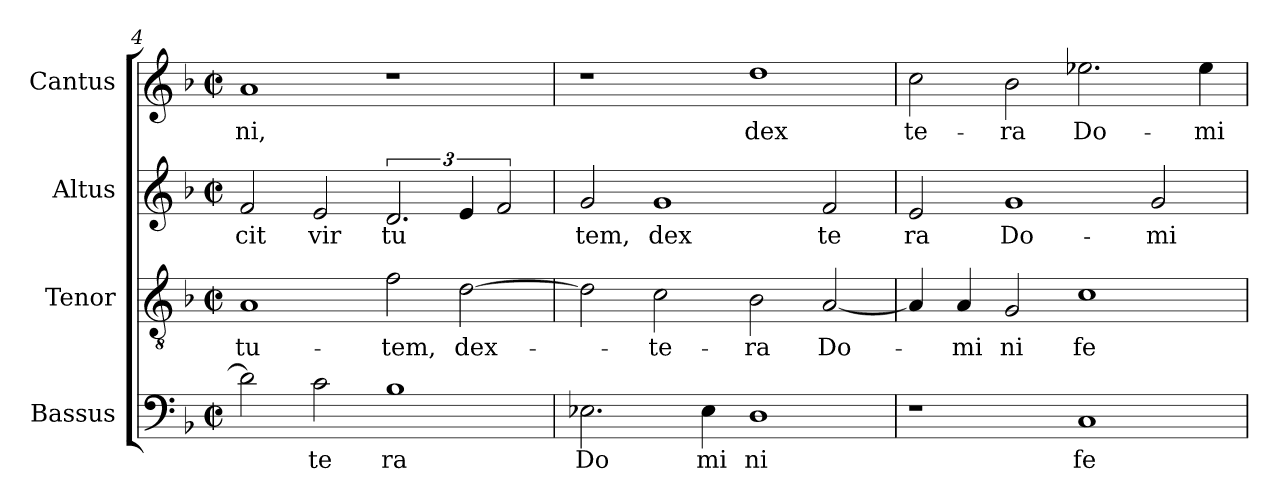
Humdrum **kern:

**kern	**text	**kern	**text	**kern	**text	**kern	**text
*part4	*part4	*part3	*part3	*part2	*part2	*part1	*part1
*staff4	*staff4	*staff3	*staff3	*staff2	*staff2	*staff1	*staff1
*I"Bassus	*	*I"Tenor	*	*I"Altus	*	*I"Cantus	*
*clefF4	*	*clefGv2	*	*clefG2	*	*clefG2	*
*k[b-]	*	*k[b-]	*	*k[b-]	*	*k[b-]	*
*F:	*	*F:	*	*F:	*	*F:	*
*M2/2	*	*M2/2	*	*M2/2	*	*M2/2	*
*met(c|)	*	*met(c|)	*	*met(c|)	*	*met(c|)	*
=4	=4	=4	=4	=4	=4	=4	=4
!	!	!	!LO:LY:b:cj	!	!LO:LY:b:cj	!	!LO:LY:b:cj
2d\]	.	1A	-tu-	2f/	cit	1a	ni,
!	!LO:LY:b:cj	!	!	!	!LO:LY:b:cj	!	!
2c\	te	.	.	2e/	vir	.	.
!	!LO:LY:b:cj	!	!LO:LY:b:cj	!	!LO:LY:b:cj	!	!
1B-	ra	2f\	-tem,	3.d/	tu	1r	.
!	!	!	!LO:LY:b	!	!	!	!
.	.	[>2d\	dex-	6e/	.	.	.
.	.	.	.	3f/	.	.	.
=5	=5	=5	=5	=5	=5	=5	=5
!	!LO:LY:b:cj	!	!	!	!LO:LY:b:cj	!	!
2.E-X\	Do	2d\]	.	2g/	tem,	1r	.
!	!	!	!LO:LY:b:cj	!	!LO:LY:b:cj	!	!
.	.	2c\	-te-	1g	dex	.	.
!	!LO:LY:b:cj	!	!	!	!	!	!
4E-\	mi	.	.	.	.	.	.
!	!LO:LY:b:cj	!	!LO:LY:b:cj	!	!	!	!LO:LY:b:cj
1D	ni	2B-\	-ra	.	.	1dd	dex
!	!	!	!LO:LY:b	!	!LO:LY:b:cj	!	!
.	.	[>2A/	Do-	2f/	te	.	.
!!LO:LB:g=z
=6	=6	=6	=6	=6	=6	=6	=6
!	!	!	!	!	!LO:LY:b:cj	!	!LO:LY:b:cj
1r	.	4A/]	.	2e/	ra	2cc\	te-
!	!	!	!LO:LY:b:cj	!	!	!	!
.	.	4A/	-mi	.	.	.	.
!	!	!	!LO:LY:b:cj	!	!LO:LY:b:cj	!	!LO:LY:b:cj
.	.	2G/	ni	1g	Do-	2b-\	-ra
!	!LO:LY:b:cj	!	!LO:LY:b:cj	!	!	!	!LO:LY:b:cj
1C	fe-	1c	fe	.	.	2.ee-\	Do-
!	!	!	!	!	!LO:LY:b:cj	!	!
.	.	.	.	2g/	-mi-	.	.
!	!	!	!	!	!	!	!LO:LY:b:cj
.	.	.	.	.	.	4ee-\	-mi-
=	=	=	=	=	=	=	=
*-	*-	*-	*-	*-	*-	*-	*-
